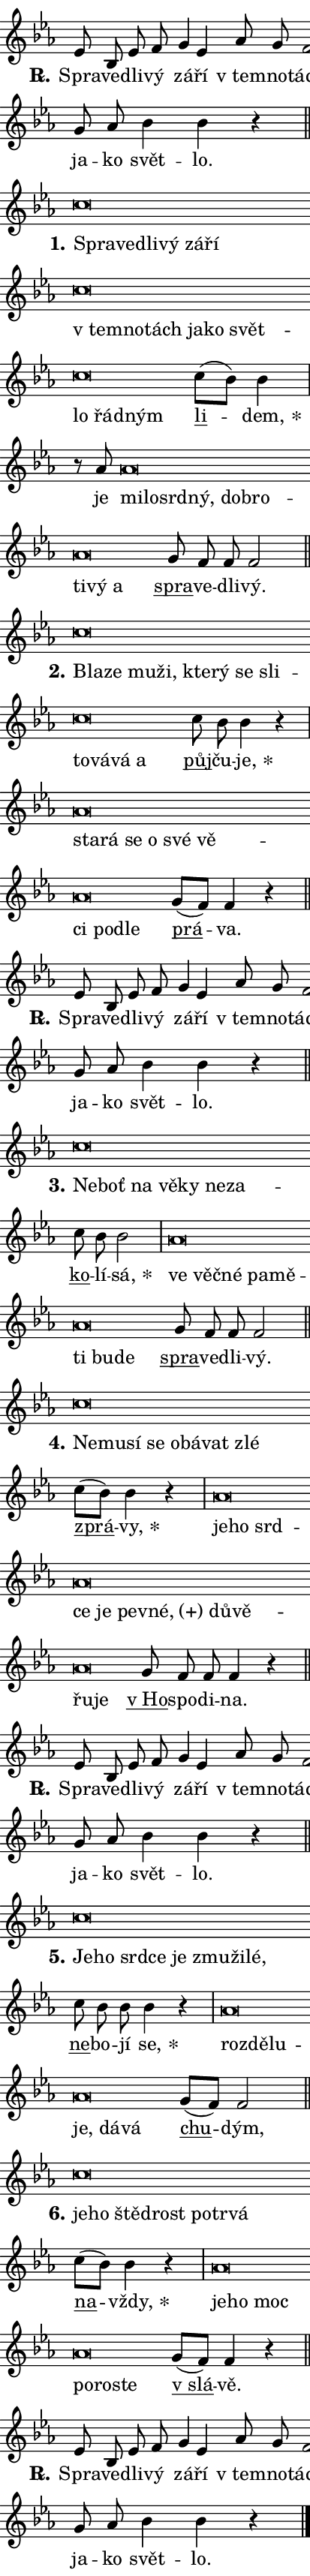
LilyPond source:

\version "2.24.0"
\header { tagline = "" }
\paper {
  indent = 0\cm
  top-margin = 0\cm
  right-margin = 0\cm
  bottom-margin = 0\cm
  left-margin = 0\cm
  paper-width = 7\cm
  page-breaking = #ly:one-page-breaking
  system-system-spacing.basic-distance = #11
  score-system-spacing.basic-distance = #11
  ragged-last = ##f
}


%% Author: Thomas Morley
%% https://lists.gnu.org/archive/html/lilypond-user/2020-05/msg00002.html
#(define (line-position grob)
"Returns position of @var[grob} in current system:
   @code{'start}, if at first time-step
   @code{'end}, if at last time-step
   @code{'middle} otherwise
"
  (let* ((col (ly:item-get-column grob))
         (ln (ly:grob-object col 'left-neighbor))
         (rn (ly:grob-object col 'right-neighbor))
         (col-to-check-left (if (ly:grob? ln) ln col))
         (col-to-check-right (if (ly:grob? rn) rn col))
         (break-dir-left
           (and
             (ly:grob-property col-to-check-left 'non-musical #f)
             (ly:item-break-dir col-to-check-left)))
         (break-dir-right
           (and
             (ly:grob-property col-to-check-right 'non-musical #f)
             (ly:item-break-dir col-to-check-right))))
        (cond ((eqv? 1 break-dir-left) 'start)
              ((eqv? -1 break-dir-right) 'end)
              (else 'middle))))

#(define (tranparent-at-line-position vctor)
  (lambda (grob)
  "Relying on @code{line-position} select the relevant enry from @var{vctor}.
Used to determine transparency,"
    (case (line-position grob)
      ((end) (not (vector-ref vctor 0)))
      ((middle) (not (vector-ref vctor 1)))
      ((start) (not (vector-ref vctor 2))))))

noteHeadBreakVisibility =
#(define-music-function (break-visibility)(vector?)
"Makes @code{NoteHead}s transparent relying on @var{break-visibility}"
#{
  \override NoteHead.transparent =
    #(tranparent-at-line-position break-visibility)
#})

#(define delete-ledgers-for-transparent-note-heads
  (lambda (grob)
    "Reads whether a @code{NoteHead} is transparent.
If so this @code{NoteHead} is removed from @code{'note-heads} from
@var{grob}, which is supposed to be @code{LedgerLineSpanner}.
As a result ledgers are not printed for this @code{NoteHead}"
    (let* ((nhds-array (ly:grob-object grob 'note-heads))
           (nhds-list
             (if (ly:grob-array? nhds-array)
                 (ly:grob-array->list nhds-array)
                 '()))
           ;; Relies on the transparent-property being done before
           ;; Staff.LedgerLineSpanner.after-line-breaking is executed.
           ;; This is fragile ...
           (to-keep
             (remove
               (lambda (nhd)
                 (ly:grob-property nhd 'transparent #f))
               nhds-list)))
      ;; TODO find a better method to iterate over grob-arrays, similiar
      ;; to filter/remove etc for lists
      ;; For now rebuilt from scratch
      (set! (ly:grob-object grob 'note-heads)  '())
      (for-each
        (lambda (nhd)
          (ly:pointer-group-interface::add-grob grob 'note-heads nhd))
        to-keep))))

hideNotes = {
  \noteHeadBreakVisibility #begin-of-line-visible
}
unHideNotes = {
  \noteHeadBreakVisibility #all-visible
}

% work-around for resetting accidentals
% https://lilypond.org/doc/v2.23/Documentation/notation/displaying-rhythms#unmetered-music
cadenzaMeasure = {
  \cadenzaOff
  \partial 1024 s1024
  \cadenzaOn
}

#(define-markup-command (accent layout props text) (markup?)
  "Underline accented syllable"
  (interpret-markup layout props
    #{\markup \override #'(offset . 4.3) \underline { #text }#}))

responsum = \markup \concat {
  "R" \hspace #-1.05 \path #0.1 #'((moveto 0 0.07) (lineto 0.9 0.8)) \hspace #0.05 "."
}

\layout {
    \context {
        \Staff
        \remove "Time_signature_engraver"
        \override LedgerLineSpanner.after-line-breaking = #delete-ledgers-for-transparent-note-heads
    }
    \context {
        \Voice {
            \override NoteHead.output-attributes = #'((class . "notehead"))
            \override Hairpin.height = #0.55
        }
    }
    \context {
        \Lyrics {
            \override StanzaNumber.output-attributes = #'((class . "stanzanumber"))
            \override LyricSpace.minimum-distance = #0.9
            \override LyricText.font-name = #"TeX Gyre Schola"
            \override LyricText.font-size = 1
            \override StanzaNumber.font-name = #"TeX Gyre Schola Bold"
            \override StanzaNumber.font-size = 1
        }
    }
}

% magnetic-lyrics.ily
%
%   written by
%     Jean Abou Samra <jean@abou-samra.fr>
%     Werner Lemberg <wl@gnu.org>
%
%   adapted by
%     Jiri Hon <jiri.hon@gmail.com>
%
% Version 2022-Apr-15

% https://www.mail-archive.com/lilypond-user@gnu.org/msg149350.html

#(define (Left_hyphen_pointer_engraver context)
   "Collect syllable-hyphen-syllable occurrences in lyrics and store
them in properties.  This engraver only looks to the left.  For
example, if the lyrics input is @code{foo -- bar}, it does the
following.

@itemize @bullet
@item
Set the @code{text} property of the @code{LyricHyphen} grob between
@q{foo} and @q{bar} to @code{foo}.

@item
Set the @code{left-hyphen} property of the @code{LyricText} grob with
text @q{foo} to the @code{LyricHyphen} grob between @q{foo} and
@q{bar}.
@end itemize

Use this auxiliary engraver in combination with the
@code{lyric-@/text::@/apply-@/magnetic-@/offset!} hook."
   (let ((hyphen #f)
         (text #f))
     (make-engraver
      (acknowledgers
       ((lyric-syllable-interface engraver grob source-engraver)
        (set! text grob)))
      (end-acknowledgers
       ((lyric-hyphen-interface engraver grob source-engraver)
        ;(when (not (grob::has-interface grob 'lyric-space-interface))
          (set! hyphen grob)));)
      ((stop-translation-timestep engraver)
       (when (and text hyphen)
         (ly:grob-set-object! text 'left-hyphen hyphen))
       (set! text #f)
       (set! hyphen #f)))))

#(define (lyric-text::apply-magnetic-offset! grob)
   "If the space between two syllables is less than the value in
property @code{LyricText@/.details@/.squash-threshold}, move the right
syllable to the left so that it gets concatenated with the left
syllable.

Use this function as a hook for
@code{LyricText@/.after-@/line-@/breaking} if the
@code{Left_@/hyphen_@/pointer_@/engraver} is active."
   (let ((hyphen (ly:grob-object grob 'left-hyphen #f)))
     (when hyphen
       (let ((left-text (ly:spanner-bound hyphen LEFT)))
         (when (grob::has-interface left-text 'lyric-syllable-interface)
           (let* ((common (ly:grob-common-refpoint grob left-text X))
                  (this-x-ext (ly:grob-extent grob common X))
                  (left-x-ext
                   (begin
                     ;; Trigger magnetism for left-text.
                     (ly:grob-property left-text 'after-line-breaking)
                     (ly:grob-extent left-text common X)))
                  ;; `delta` is the gap width between two syllables.
                  (delta (- (interval-start this-x-ext)
                            (interval-end left-x-ext)))
                  (details (ly:grob-property grob 'details))
                  (threshold (assoc-get 'squash-threshold details 0.2)))
             (when (< delta threshold)
               (let* (;; We have to manipulate the input text so that
                      ;; ligatures crossing syllable boundaries are not
                      ;; disabled.  For languages based on the Latin
                      ;; script this is essentially a beautification.
                      ;; However, for non-Western scripts it can be a
                      ;; necessity.
                      (lt (ly:grob-property left-text 'text))
                      (rt (ly:grob-property grob 'text))
                      (is-space (grob::has-interface hyphen 'lyric-space-interface))
                      (space (if is-space " " ""))
                      (space-markup (grob-interpret-markup grob " "))
                      (space-size (interval-length (ly:stencil-extent space-markup X)))
                      (extra-delta (if is-space space-size 0))
                      ;; Append new syllable.
                      (ltrt-space (if (and (string? lt) (string? rt))
                                (string-append lt space rt)
                                (make-concat-markup (list lt space rt))))
                      ;; Right-align `ltrt` to the right side.
                      (ltrt-space-markup (grob-interpret-markup
                               grob
                               (make-translate-markup
                                (cons (interval-length this-x-ext) 0)
                                (make-right-align-markup ltrt-space)))))
                 (begin
                   ;; Don't print `left-text`.
                   (ly:grob-set-property! left-text 'stencil #f)
                   ;; Set text and stencil (which holds all collected
                   ;; syllables so far) and shift it to the left.
                   (ly:grob-set-property! grob 'text ltrt-space)
                   (ly:grob-set-property! grob 'stencil ltrt-space-markup)
                   (ly:grob-translate-axis! grob (- (- delta extra-delta)) X))))))))))


#(define (lyric-hyphen::displace-bounds-first grob)
   ;; Make very sure this callback isn't triggered too early.
   (let ((left (ly:spanner-bound grob LEFT))
         (right (ly:spanner-bound grob RIGHT)))
     (ly:grob-property left 'after-line-breaking)
     (ly:grob-property right 'after-line-breaking)
     (ly:lyric-hyphen::print grob)))

squashThreshold = #0.4

\layout {
  \context {
    \Lyrics
    \consists #Left_hyphen_pointer_engraver
    \override LyricText.after-line-breaking =
      #lyric-text::apply-magnetic-offset!
    \override LyricHyphen.stencil = #lyric-hyphen::displace-bounds-first
    \override LyricText.details.squash-threshold = \squashThreshold
    \override LyricHyphen.minimum-distance = 0
    \override LyricHyphen.minimum-length = \squashThreshold
  }
}

squash = \override LyricText.details.squash-threshold = 9999
unSquash = \override LyricText.details.squash-threshold = \squashThreshold

left = \override LyricText.self-alignment-X = #LEFT
unLeft = \revert LyricText.self-alignment-X

starOffset = #(lambda (grob) 
                (let ((x_offset (ly:self-alignment-interface::aligned-on-x-parent grob)))
                  (if (= x_offset 0) 0 (+ x_offset 1.2))))

star = #(define-music-function (syllable)(string?)
"Append star separator at the end of a syllable"
#{
  \once \override LyricText.X-offset = #starOffset
  \lyricmode { \markup {
    #syllable
    \override #'((font-name . "TeX Gyre Schola Bold")) \hspace #0.2 \lower #0.65 \larger "*"
  } }
#})

starAccent = #(define-music-function (syllable)(string?)
"Append star separator at the end of a syllable and make accent"
#{
  \once \override LyricText.X-offset = #starOffset
  \lyricmode { \markup {
    \accent #syllable
    \override #'((font-name . "TeX Gyre Schola Bold")) \hspace #0.2 \lower #0.65 \larger "*"
  } }
#})

breath = #(define-music-function (syllable)(string?)
"Append breathing indicator at the end of a syllable"
#{
  \lyricmode { \markup { #syllable "+" } }
#})

optionalBreath = #(define-music-function (syllable)(string?)
"Append optional breathing indicator at the end of a syllable"
#{
  \lyricmode { \markup { #syllable "(+)" } }
#})


\score {
    <<
        \new Voice = "melody" { \cadenzaOn \key es \major \relative { es'8 bes es f g4 es as8 g f2 \cadenzaMeasure \bar "|" g8 as bes4 bes r4 \cadenzaMeasure \bar "||" \break } }
        \new Lyrics \lyricsto "melody" { \lyricmode { \set stanza = \responsum
Spra -- ve -- dli -- vý zá -- ří "v tem" -- no -- tách ja -- ko svět -- lo. } }
    >>
    \layout {}
}

\score {
    <<
        \new Voice = "melody" { \cadenzaOn \key es \major \relative { c''\breve*1/16 \hideNotes \breve*1/16 \bar "" \breve*1/16 \bar "" \breve*1/16 \bar "" \breve*1/16 \bar "" \breve*1/16 \bar "" \breve*1/16 \bar "" \breve*1/16 \bar "" \breve*1/16 \bar "" \breve*1/16 \bar "" \breve*1/16 \bar "" \breve*1/16 \bar "" \breve*1/16 \bar "" \breve*1/16 \breve*1/16 \bar "" \unHideNotes \bar "" c8[( bes)] bes4 \cadenzaMeasure \bar "|" r8 as8 as\breve*1/16 \hideNotes \breve*1/16 \bar "" \breve*1/16 \bar "" \breve*1/16 \bar "" \breve*1/16 \bar "" \breve*1/16 \bar "" \breve*1/16 \bar "" \breve*1/16 \breve*1/16 \bar "" \unHideNotes \bar "" g8 f f f2 \cadenzaMeasure \bar "||" \break } }
        \new Lyrics \lyricsto "melody" { \lyricmode { \set stanza = "1."
\left Spra -- \squash ve -- dli -- vý zá -- ří "v tem" -- no -- tách ja -- ko svět -- lo řád -- ným \unLeft \unSquash \markup \accent li -- \star dem, je \left mi -- \squash lo -- srd -- ný, dob -- ro -- ti -- vý a \unLeft \unSquash \markup \accent spra -- ve -- dli -- vý. } }
    >>
    \layout {}
}

\score {
    <<
        \new Voice = "melody" { \cadenzaOn \key es \major \relative { c''\breve*1/16 \hideNotes \breve*1/16 \bar "" \breve*1/16 \bar "" \breve*1/16 \bar "" \breve*1/16 \bar "" \breve*1/16 \bar "" \breve*1/16 \bar "" \breve*1/16 \bar "" \breve*1/16 \bar "" \breve*1/16 \bar "" \breve*1/16 \breve*1/16 \bar "" \unHideNotes \bar "" c8 bes bes4 r \cadenzaMeasure \bar "|" as\breve*1/16 \hideNotes \breve*1/16 \bar "" \breve*1/16 \bar "" \breve*1/16 \bar "" \breve*1/16 \bar "" \breve*1/16 \bar "" \breve*1/16 \bar "" \breve*1/16 \breve*1/16 \bar "" \unHideNotes \bar "" g8[( f)] f4 r \cadenzaMeasure \bar "||" \break } }
        \new Lyrics \lyricsto "melody" { \lyricmode { \set stanza = "2."
\left Bla -- \squash ze mu -- ži, kte -- rý se sli -- to -- vá -- vá a \unLeft \unSquash \markup \accent půj -- ču -- \star je, \left sta -- \squash rá se o své vě -- ci po -- dle \unLeft \unSquash \markup \accent prá -- va. } }
    >>
    \layout {}
}

\score {
    <<
        \new Voice = "melody" { \cadenzaOn \key es \major \relative { es'8 bes es f g4 es as8 g f2 \cadenzaMeasure \bar "|" g8 as bes4 bes r4 \cadenzaMeasure \bar "||" \break } }
        \new Lyrics \lyricsto "melody" { \lyricmode { \set stanza = \responsum
Spra -- ve -- dli -- vý zá -- ří "v tem" -- no -- tách ja -- ko svět -- lo. } }
    >>
    \layout {}
}

\score {
    <<
        \new Voice = "melody" { \cadenzaOn \key es \major \relative { c''\breve*1/16 \hideNotes \breve*1/16 \bar "" \breve*1/16 \bar "" \breve*1/16 \bar "" \breve*1/16 \bar "" \breve*1/16 \breve*1/16 \bar "" \unHideNotes \bar "" c8 bes bes2 \cadenzaMeasure \bar "|" as\breve*1/16 \hideNotes \breve*1/16 \bar "" \breve*1/16 \bar "" \breve*1/16 \bar "" \breve*1/16 \bar "" \breve*1/16 \bar "" \breve*1/16 \breve*1/16 \bar "" \unHideNotes \bar "" g8 f f f2 \cadenzaMeasure \bar "||" \break } }
        \new Lyrics \lyricsto "melody" { \lyricmode { \set stanza = "3."
\left Ne -- \squash boť na vě -- ky ne -- za -- \unLeft \unSquash \markup \accent ko -- lí -- \star sá, \left ve \squash věč -- né pa -- mě -- ti bu -- de \unLeft \unSquash \markup \accent spra -- ve -- dli -- vý. } }
    >>
    \layout {}
}

\score {
    <<
        \new Voice = "melody" { \cadenzaOn \key es \major \relative { c''\breve*1/16 \hideNotes \breve*1/16 \bar "" \breve*1/16 \bar "" \breve*1/16 \bar "" \breve*1/16 \bar "" \breve*1/16 \bar "" \breve*1/16 \breve*1/16 \bar "" \unHideNotes \bar "" c8[( bes)] bes4 r \cadenzaMeasure \bar "|" as\breve*1/16 \hideNotes \breve*1/16 \bar "" \breve*1/16 \bar "" \breve*1/16 \bar "" \breve*1/16 \bar "" \breve*1/16 \bar "" \breve*1/16 \bar "" \breve*1/16 \bar "" \breve*1/16 \bar "" \breve*1/16 \breve*1/16 \bar "" \unHideNotes \bar "" g8 f f f4 r \cadenzaMeasure \bar "||" \break } }
        \new Lyrics \lyricsto "melody" { \lyricmode { \set stanza = "4."
\left Ne -- \squash mu -- sí se o -- bá -- vat zlé \unLeft \unSquash \markup \accent zprá -- \star vy, \left je -- \squash ho srd -- ce je pev -- \optionalBreath né, dů -- vě -- řu -- je \unLeft \unSquash \markup \accent "v Ho" -- spo -- di -- na. } }
    >>
    \layout {}
}

\score {
    <<
        \new Voice = "melody" { \cadenzaOn \key es \major \relative { es'8 bes es f g4 es as8 g f2 \cadenzaMeasure \bar "|" g8 as bes4 bes r4 \cadenzaMeasure \bar "||" \break } }
        \new Lyrics \lyricsto "melody" { \lyricmode { \set stanza = \responsum
Spra -- ve -- dli -- vý zá -- ří "v tem" -- no -- tách ja -- ko svět -- lo. } }
    >>
    \layout {}
}

\score {
    <<
        \new Voice = "melody" { \cadenzaOn \key es \major \relative { c''\breve*1/16 \hideNotes \breve*1/16 \bar "" \breve*1/16 \bar "" \breve*1/16 \bar "" \breve*1/16 \bar "" \breve*1/16 \bar "" \breve*1/16 \breve*1/16 \bar "" \unHideNotes \bar "" c8 bes bes bes4 r \cadenzaMeasure \bar "|" as\breve*1/16 \hideNotes \breve*1/16 \bar "" \breve*1/16 \bar "" \breve*1/16 \bar "" \breve*1/16 \breve*1/16 \bar "" \unHideNotes \bar "" g8[( f)] f2 \cadenzaMeasure \bar "||" \break } }
        \new Lyrics \lyricsto "melody" { \lyricmode { \set stanza = "5."
\left Je -- \squash ho srd -- ce je zmu -- ži -- lé, \unLeft \unSquash \markup \accent ne -- bo -- jí \star se, \left roz -- \squash dě -- lu -- je, dá -- vá \unLeft \unSquash \markup \accent chu -- dým, } }
    >>
    \layout {}
}

\score {
    <<
        \new Voice = "melody" { \cadenzaOn \key es \major \relative { c''\breve*1/16 \hideNotes \breve*1/16 \bar "" \breve*1/16 \bar "" \breve*1/16 \bar "" \breve*1/16 \bar "" \breve*1/16 \breve*1/16 \bar "" \unHideNotes \bar "" c8[( bes)] bes4 r \cadenzaMeasure \bar "|" as\breve*1/16 \hideNotes \breve*1/16 \bar "" \breve*1/16 \bar "" \breve*1/16 \bar "" \breve*1/16 \breve*1/16 \bar "" \unHideNotes \bar "" g8[( f)] f4 r \cadenzaMeasure \bar "||" \break } }
        \new Lyrics \lyricsto "melody" { \lyricmode { \set stanza = "6."
\left je -- \squash ho ště -- drost po -- tr -- vá \unLeft \unSquash \markup \accent na -- \star vždy, \left je -- \squash ho moc po -- ro -- ste \unLeft \unSquash \markup \accent "v slá" -- vě. } }
    >>
    \layout {}
}

\score {
    <<
        \new Voice = "melody" { \cadenzaOn \key es \major \relative { es'8 bes es f g4 es as8 g f2 \cadenzaMeasure \bar "|" g8 as bes4 bes r4 \cadenzaMeasure \bar "||" \break } \bar "|." }
        \new Lyrics \lyricsto "melody" { \lyricmode { \set stanza = \responsum
Spra -- ve -- dli -- vý zá -- ří "v tem" -- no -- tách ja -- ko svět -- lo. } }
    >>
    \layout {}
}
